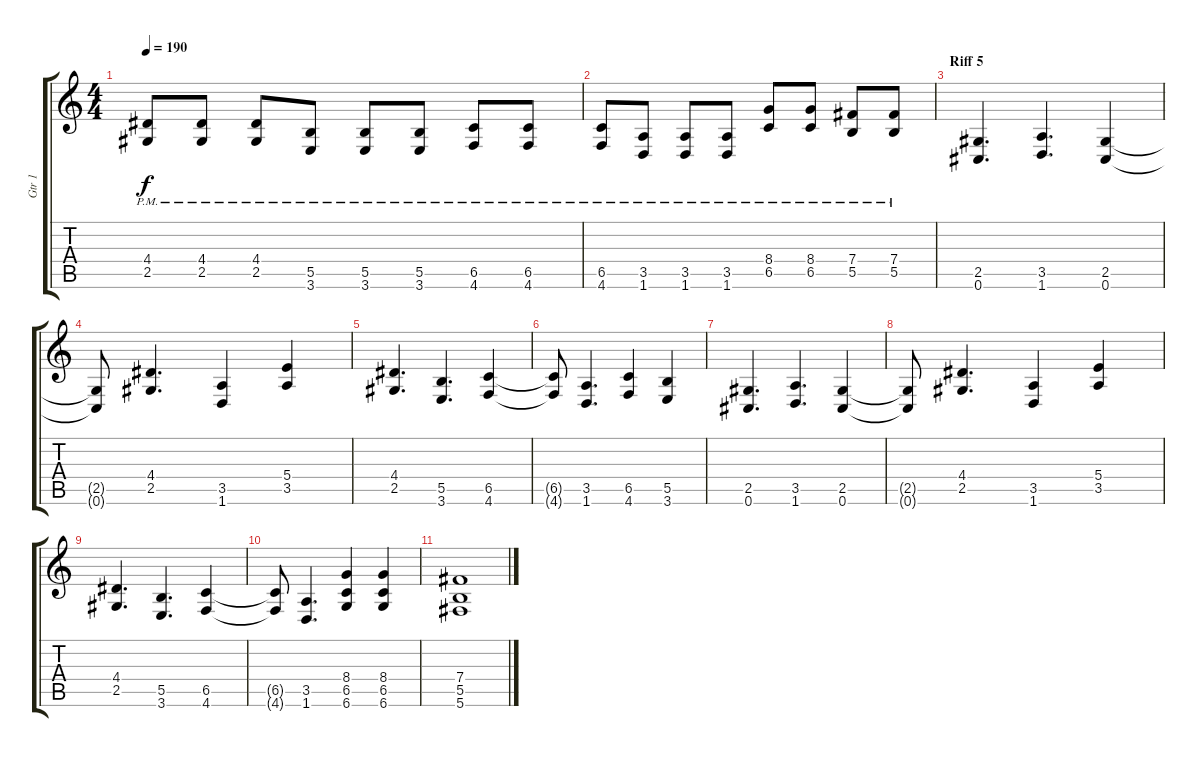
\track ("Gtr 1" "Gtr 1") {instrument overdrivenguitar}
\staff {score tabs}
\tuning (Db4 Ab3 E3 B2 Gb2 Db2) {hide}
\ts (4 4)
\tempo 190
\clef g2
\ks c
(4.4{pm} 2.5{pm}).8{dy f} (4.4{pm} 2.5{pm}).8 (4.4{pm} 2.5{pm}).8 (5.5{pm} 3.6{pm}).8 (5.5{pm} 3.6{pm}).8 (5.5{pm} 3.6{pm}).8 (6.5{pm} 4.6{pm}).8 (6.5{pm} 4.6{pm}).8 |
(6.5{pm} 4.6{pm}).8 (3.5{pm} 1.6{pm}).8 (3.5{pm} 1.6{pm}).8 (3.5{pm} 1.6{pm}).8 (8.4{pm} 6.5{pm}).8 (8.4{pm} 6.5{pm}).8 (7.4{pm} 5.5{pm}).8 (7.4{pm} 5.5{pm}).8 |
\section ("" "Riff 5")
(2.5 0.6).4{d} (3.5 1.6).4{d} (2.5 0.6).4 |
(2.5{t} 0.6{t}).8 (4.4 2.5).4{d} (3.5 1.6).4 (5.4 3.5).4 |
(4.4 2.5).4{d} (5.5 3.6).4{d} (6.5 4.6).4 |
(6.5{t} 4.6{t}).8 (3.5 1.6).4{d} (6.5 4.6).4 (5.5 3.6).4 |
(2.5 0.6).4{d} (3.5 1.6).4{d} (2.5 0.6).4 |
(2.5{t} 0.6{t}).8 (4.4 2.5).4{d} (3.5 1.6).4 (5.4 3.5).4 |
(4.4 2.5).4{d} (5.5 3.6).4{d} (6.5 4.6).4 |
(6.5{t} 4.6{t}).8 (3.5 1.6).4{d} (8.4 6.5 6.6).4 (8.4 6.5 6.6).4 |
(7.4 5.5 5.6).1
